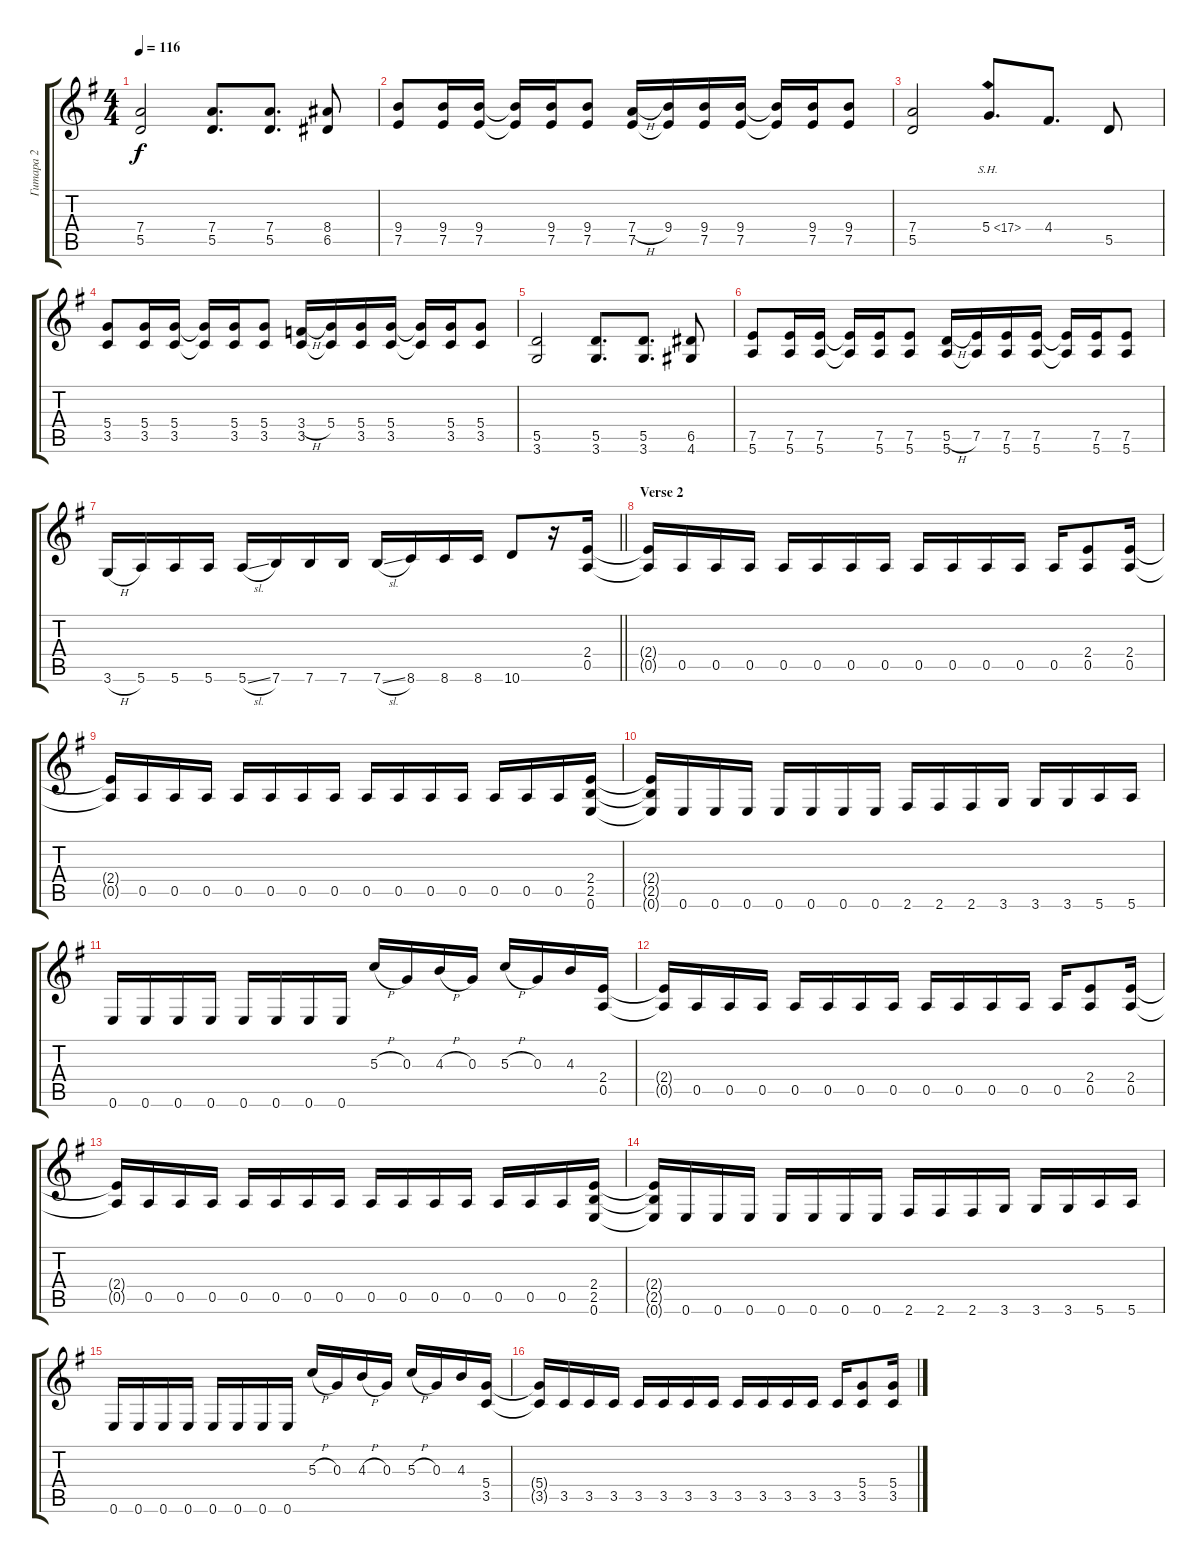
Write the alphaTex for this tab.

\track ("Гитара 2" "Гитара 2") {instrument distortionguitar}
\staff {score tabs}
\tuning (E4 B3 G3 D3 A2 E2) {hide}
\ts (4 4)
\tempo 116
\clef g2
\ks eminor
(7.4 5.5).2{dy f} (7.4 5.5).8{d} (7.4 5.5).8{d} (8.4 6.5).8 |
(9.4 7.5).8 (9.4 7.5).16 (9.4 7.5).16 (9.4{t} 7.5{t}).16 (9.4 7.5).16 (9.4 7.5).8 (7.4{h} 7.5).16 (9.4 7.5{t}).16 (9.4 7.5).16 (9.4 7.5).16 (9.4{t} 7.5{t}).16 (9.4 7.5).16 (9.4 7.5).8 |
(7.4 5.5).2 5.4{sh 12}.8{d} 4.4.8{d} 5.5.8 |
(5.4 3.5).8 (5.4 3.5).16 (5.4 3.5).16 (5.4{t} 3.5{t}).16 (5.4 3.5).16 (5.4 3.5).8 (3.4{h} 3.5).16 (5.4 3.5{t}).16 (5.4 3.5).16 (5.4 3.5).16 (5.4{t} 3.5{t}).16 (5.4 3.5).16 (5.4 3.5).8 |
(5.5 3.6).2 (5.5 3.6).8{d} (5.5 3.6).8{d} (6.5 4.6).8 |
(7.5 5.6).8 (7.5 5.6).16 (7.5 5.6).16 (7.5{t} 5.6{t}).16 (7.5 5.6).16 (7.5 5.6).8 (5.5{h} 5.6).16 (7.5 5.6{t}).16 (7.5 5.6).16 (7.5 5.6).16 (7.5{t} 5.6{t}).16 (7.5 5.6).16 (7.5 5.6).8 |
\barLineRight lightlight
3.6{h}.16 5.6.16 5.6.16 5.6.16 5.6{sl}.16 7.6.16 7.6.16 7.6.16 7.6{sl}.16 8.6.16 8.6.16 8.6.16 10.6.8 r.16 (2.4 0.5).16 |
\section ("" "Verse 2")
(2.4{t} 0.5{t}).16 0.5.16 0.5.16 0.5.16 0.5.16 0.5.16 0.5.16 0.5.16 0.5.16 0.5.16 0.5.16 0.5.16 0.5.16 (2.4 0.5).8 (2.4 0.5).16 |
(2.4{t} 0.5{t}).16 0.5.16 0.5.16 0.5.16 0.5.16 0.5.16 0.5.16 0.5.16 0.5.16 0.5.16 0.5.16 0.5.16 0.5.16 0.5.16 0.5.16 (2.4 2.5 0.6).16 |
(2.4{t} 2.5{t} 0.6{t}).16 0.6.16 0.6.16 0.6.16 0.6.16 0.6.16 0.6.16 0.6.16 2.6.16 2.6.16 2.6.16 3.6.16 3.6.16 3.6.16 5.6.16 5.6.16 |
0.6.16 0.6.16 0.6.16 0.6.16 0.6.16 0.6.16 0.6.16 0.6.16 5.3{h}.16{volume 15} 0.3.16 4.3{h}.16 0.3.16 5.3{h}.16 0.3.16 4.3.16 (2.4 0.5).16{volume 13} |
(2.4{t} 0.5{t}).16 0.5.16 0.5.16 0.5.16 0.5.16 0.5.16 0.5.16 0.5.16 0.5.16 0.5.16 0.5.16 0.5.16 0.5.16 (2.4 0.5).8 (2.4 0.5).16 |
(2.4{t} 0.5{t}).16 0.5.16 0.5.16 0.5.16 0.5.16 0.5.16 0.5.16 0.5.16 0.5.16 0.5.16 0.5.16 0.5.16 0.5.16 0.5.16 0.5.16 (2.4 2.5 0.6).16 |
(2.4{t} 2.5{t} 0.6{t}).16 0.6.16 0.6.16 0.6.16 0.6.16 0.6.16 0.6.16 0.6.16 2.6.16 2.6.16 2.6.16 3.6.16 3.6.16 3.6.16 5.6.16 5.6.16 |
0.6.16 0.6.16 0.6.16 0.6.16 0.6.16 0.6.16 0.6.16 0.6.16 5.3{h}.16{volume 15} 0.3.16 4.3{h}.16 0.3.16 5.3{h}.16 0.3.16 4.3.16 (5.4 3.5).16{volume 13} |
(5.4{t} 3.5{t}).16 3.5.16 3.5.16 3.5.16 3.5.16 3.5.16 3.5.16 3.5.16 3.5.16 3.5.16 3.5.16 3.5.16 3.5.16 (5.4 3.5).8 (5.4 3.5).16
